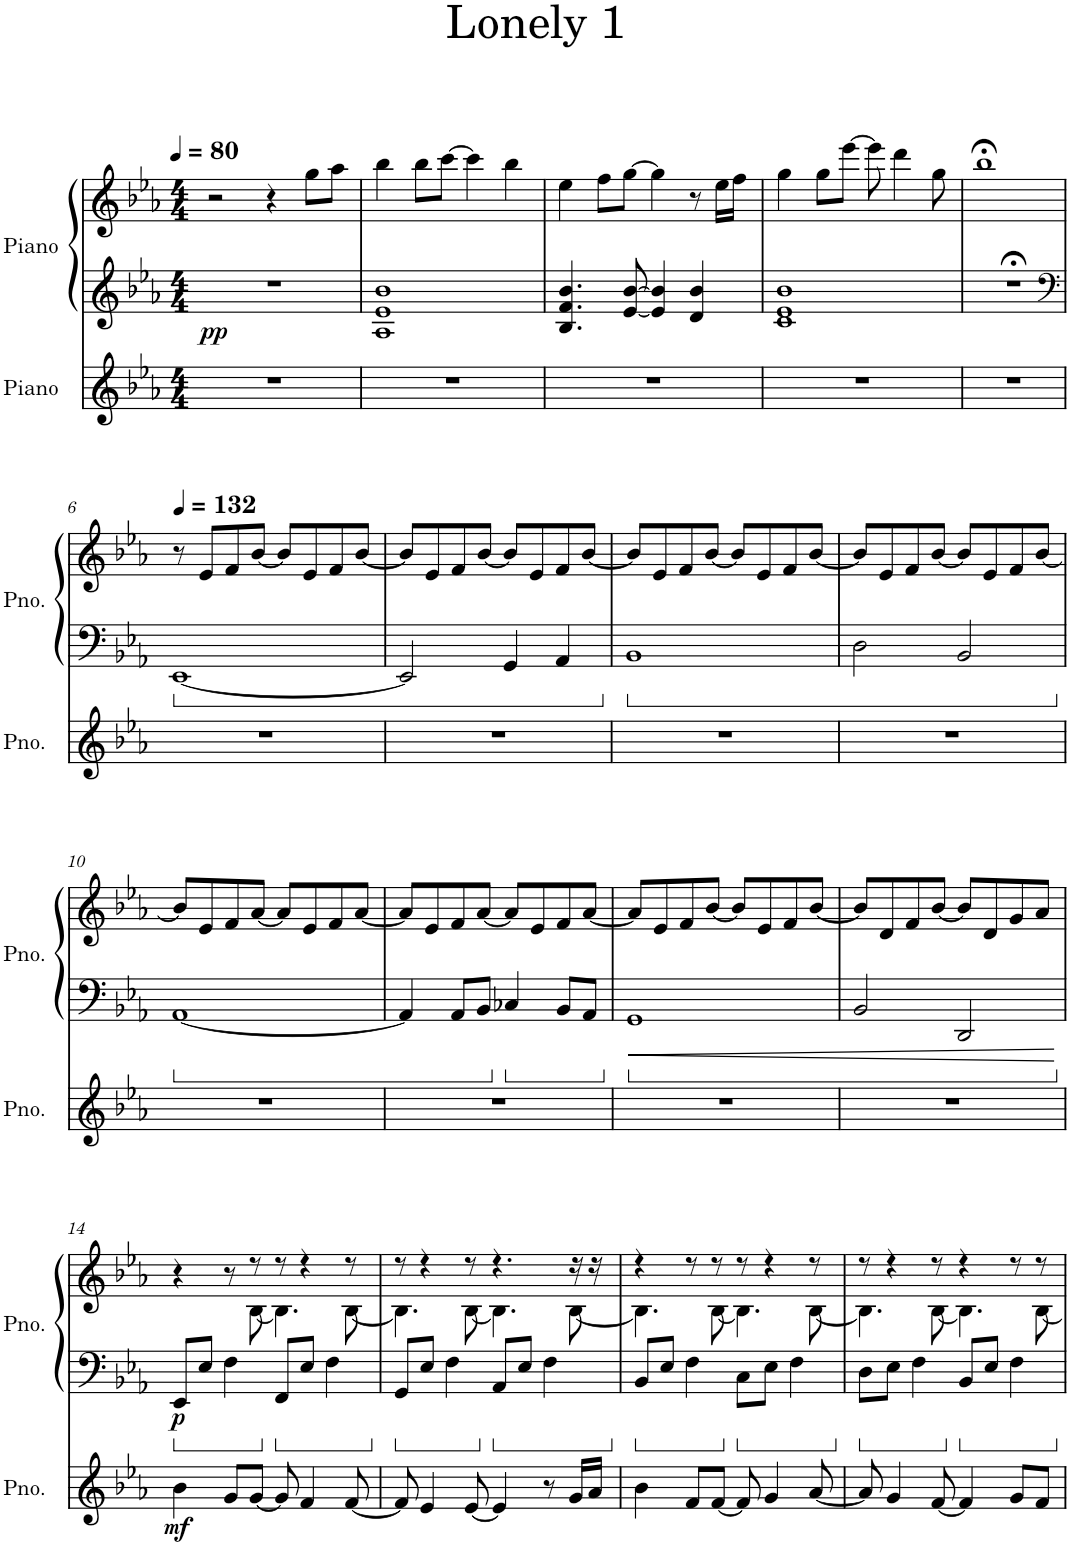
**kern	**dynam	**kern	**kern	**dynam
*part2	*part2	*part1	*part1	*part1
*staff3	*staff3	*staff2	*staff1	*staff1/2
*I"Piano	*	*I"Piano	*	*
*I'Pno.	*	*I'Pno.	*	*
*clefG2	*	*clefG2	*clefG2	*
*k[b-e-a-]	*	*k[b-e-a-]	*k[b-e-a-]	*
*M4/4	*	*M4/4	*M4/4	*
*MM80	*	*MM80	*MM80	*
=1	=1	=1	=1	=1
!	!	!	!	!LO:DY:b=2
1r	.	1r	2r	pp
.	.	.	4r	.
.	.	.	8gg\L	.
.	.	.	8aa-\J	.
=2	=2	=2	=2	=2
1r	.	1A- 1e- 1b-	4bb-\	.
.	.	.	8bb-\L	.
.	.	.	[8ccc\J	.
.	.	.	4ccc\]	.
.	.	.	4bb-\	.
=3	=3	=3	=3	=3
1r	.	4.B-/ 4.f/ 4.b-/	4ee-\	.
.	.	.	8ff\L	.
.	.	[8e-/ [8b-/	[8gg\J	.
.	.	4e-/] 4b-/]	4gg\]	.
.	.	4d/ 4b-/	8r	.
.	.	.	16ee-\LL	.
.	.	.	16ff\JJ	.
=4	=4	=4	=4	=4
1r	.	1c 1e- 1b-	4gg\	.
.	.	.	8gg\L	.
.	.	.	[8eee-\J	.
.	.	.	8eee-\]	.
.	.	.	4ddd\	.
.	.	.	8gg\	.
=5	=5	=5	=5	=5
1r	.	1r;<	1bb-;<	.
!!LO:LB:g=z
=6	=6	=6	=6	=6
*	*	*clefF4	*	*
*	*	*	*MM132	*
1r	.	[1EE-	8r	.
.	.	.	8e-/L	.
.	.	.	8f/	.
.	.	.	[8b-/J	.
.	.	.	8b-/L]	.
.	.	.	8e-/	.
.	.	.	8f/	.
.	.	.	[8b-/J	.
=7	=7	=7	=7	=7
1r	.	2EE-/]	8b-/L]	.
.	.	.	8e-/	.
.	.	.	8f/	.
.	.	.	[8b-/J	.
.	.	4GG/	8b-/L]	.
.	.	.	8e-/	.
.	.	4AA-/	8f/	.
.	.	.	[8b-/J	.
=8	=8	=8	=8	=8
1r	.	1BB-	8b-/L]	.
.	.	.	8e-/	.
.	.	.	8f/	.
.	.	.	[8b-/J	.
.	.	.	8b-/L]	.
.	.	.	8e-/	.
.	.	.	8f/	.
.	.	.	[8b-/J	.
=9	=9	=9	=9	=9
1r	.	2D\	8b-/L]	.
.	.	.	8e-/	.
.	.	.	8f/	.
.	.	.	[8b-/J	.
.	.	2BB-/	8b-/L]	.
.	.	.	8e-/	.
.	.	.	8f/	.
.	.	.	[8b-/J	.
!!LO:LB:g=z
=10	=10	=10	=10	=10
1r	.	[1AA-	8b-/L]	.
.	.	.	8e-/	.
.	.	.	8f/	.
.	.	.	[8a-/J	.
.	.	.	8a-/L]	.
.	.	.	8e-/	.
.	.	.	8f/	.
.	.	.	[8a-/J	.
=11	=11	=11	=11	=11
1r	.	4AA-/]	8a-/L]	.
.	.	.	8e-/	.
.	.	8AA-/L	8f/	.
.	.	8BB-/J	[8a-/J	.
.	.	4C-X/	8a-/L]	.
.	.	.	8e-/	.
.	.	8BB-/L	8f/	.
.	.	8AA-/J	[8a-/J	.
=12	=12	=12	=12	=12
1r	.	1GG	8a-/L]	.
.	.	.	8e-/	.
.	.	.	8f/	.
.	.	.	[8b-/J	.
.	.	.	8b-/L]	.
.	.	.	8e-/	.
.	.	.	8f/	.
.	.	.	[8b-/J	.
=13	=13	=13	=13	=13
*	*	*	*ped	*
1r	.	2BB-/	8b-/L]	.
.	.	.	8d/	.
.	.	.	8f/	.
.	.	.	[8b-/J	.
.	.	2DD/	8b-/L]	.
.	.	.	8d/	.
.	.	.	8g/	.
.	.	.	8a-/J	.
!!LO:LB:g=z
=14	=14	=14	=14	=14
*	*	*Xped	*	*
*	*	*	*^	*
!	!LO:DY:b	!	!	!	!LO:DY:b=2
4b-\	mf	8EE-/L	4r	4.ryy	p
.	.	8E-/J	.	.	.
8g/L	.	4F\	8r	.	.
[8g/J	.	.	8r	[8B-\	.
8g/]	.	8FF/L	8r	4.B-\]	.
4f/	.	8E-/J	4r	.	.
.	.	4F\	.	.	.
[8f/	.	.	8r	[8B-\	.
=15	=15	=15	=15	=15	=15
8f/]	.	8GG/L	8r	4.B-\]	.
4e-/	.	8E-/J	4r	.	.
.	.	4F\	.	.	.
[8e-/	.	.	8r	[8B-\	.
4e-/]	.	8AA-/L	4.r	4.B-\]	.
.	.	8E-/J	.	.	.
8r	.	4F\	.	.	.
16g/LL	.	.	16r	[8B-\	.
16a-/JJ	.	.	16r	.	.
=16	=16	=16	=16	=16	=16
4b-\	.	8BB-/L	4r	4.B-\]	.
.	.	8E-/J	.	.	.
8f/L	.	4F\	8r	.	.
[8f/J	.	.	8r	[8B-\	.
8f/]	.	8C\L	8r	4.B-\]	.
4g/	.	8E-\J	4r	.	.
.	.	4F\	.	.	.
[8a-/	.	.	8r	[8B-\	.
=17	=17	=17	=17	=17	=17
8a-/]	.	8D\L	8r	4.B-\]	.
4g/	.	8E-\J	4r	.	.
.	.	4F\	.	.	.
[8f/	.	.	8r	[8B-\	.
4f/]	.	8BB-/L	4r	4.B-\]	.
.	.	8E-/J	.	.	.
8g/L	.	4F\	8r	.	.
8f/J	.	.	8r	[8B-\	.
*	*	*	*v	*v	*
=	=	=	=	=
*-	*-	*-	*-	*-
